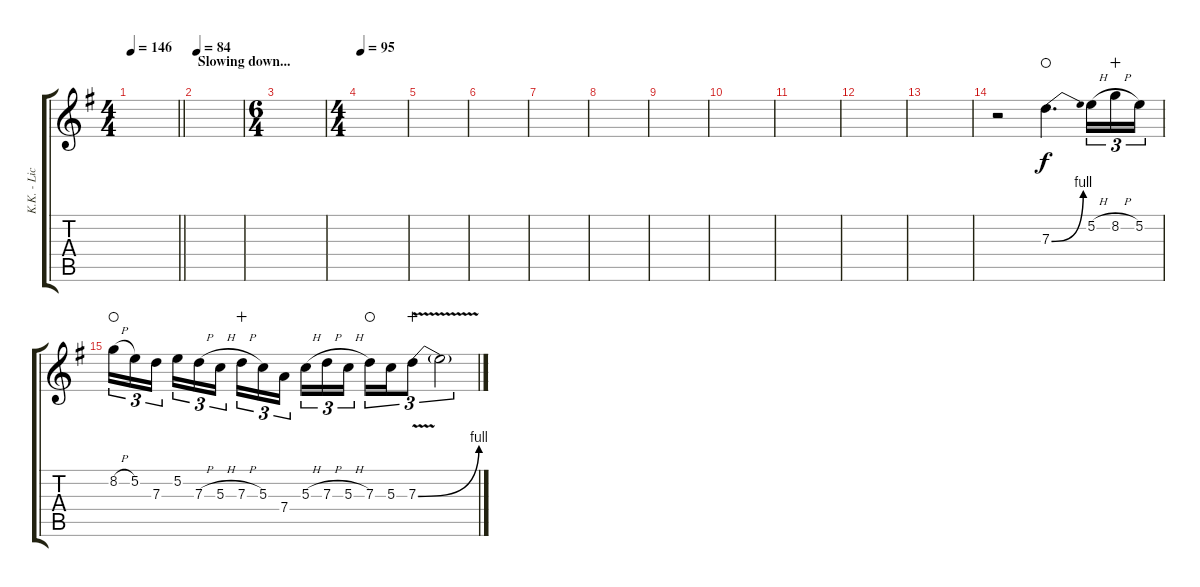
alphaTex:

\track ("K.K. - Licks" "K.K. - Lic") {instrument distortionguitar}
\staff {score tabs}
\tuning (E4 B3 G3 D3 A2 E2) {hide}
\ts (4 4)
\tempo 146
\clef g2
\barLineRight lightlight
\ks eminor
|
\section ("" "Slowing down...")
\tempo 84
|
\ts (6 4)
|
\ts (4 4)
\tempo 95
|
|
|
|
|
|
|
|
|
|
r.2 7.3{be (bend 0 0 60 4)}.4{d waho} 5.2{h}.16{tu (3 2)} 8.2{h}.16{tu (3 2) wahc} 5.2.16{tu (3 2)} |
8.2{h}.16{tu (3 2) waho} 5.2.16{tu (3 2)} 7.3.16{tu (3 2) beam splitsecondary} 5.2.16{tu (3 2)} 7.3{h}.16{tu (3 2)} 5.3{h}.16{tu (3 2)} 7.3{h}.16{tu (3 2) wahc} 5.3.16{tu (3 2)} 7.4.16{tu (3 2) beam splitsecondary} 5.3{h}.16{tu (3 2)} 7.3{h}.16{tu (3 2)} 5.3{h}.16{tu (3 2)} 7.3.16{tu (3 2) waho} 5.3.16{tu (3 2)} 7.3{be (bend 0 0 60 4) v}.8{tu (3 2) wahc} 7.3{t}.2{tu (3 2)}
